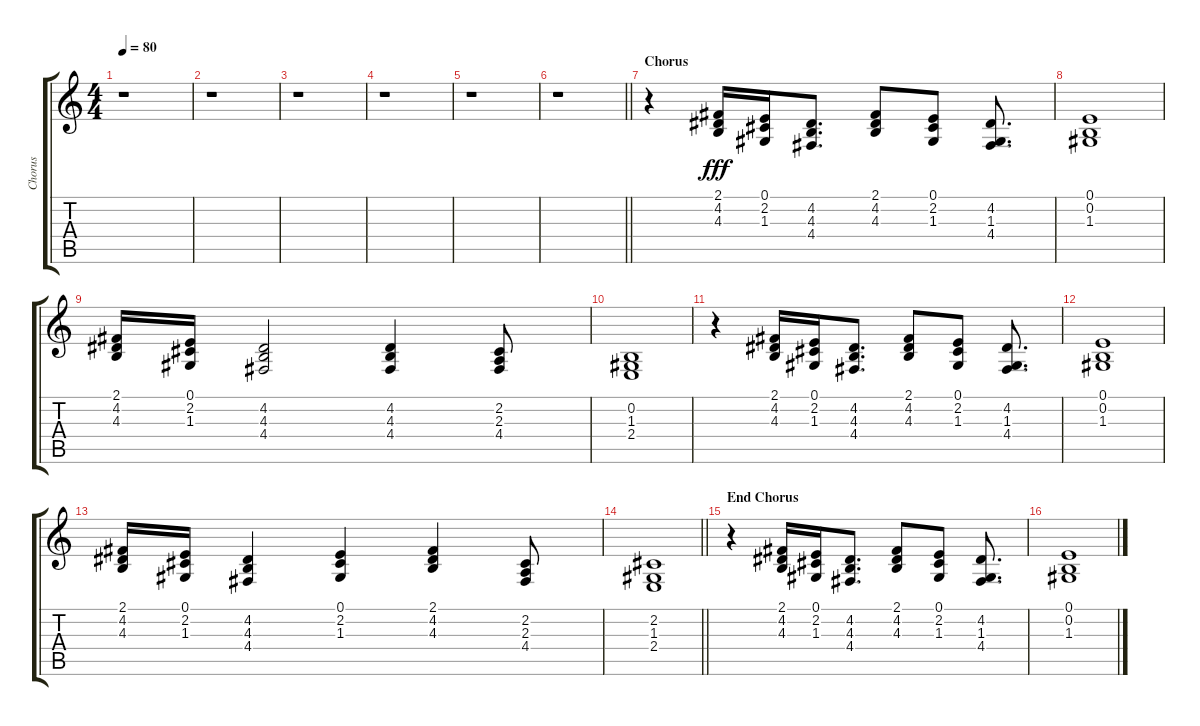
\track ("Chorus" "Chorus") {instrument synthvoice}
\staff {score tabs}
\tuning (E4 B3 G3 D3 A2 E2) {hide}
\ts (4 4)
\tempo 80
\clef g2
\ks c
r.1{dy mf} |
r.1 |
r.1 |
r.1 |
r.1 |
\barLineRight lightlight
r.1 |
\section ("" "Chorus")
r.4 (2.1 4.2 4.3).16{dy fff} (0.1 2.2 1.3).16 (4.2 4.3 4.4).8{d} (2.1 4.2 4.3).8 (0.1 2.2 1.3).8 (4.2 1.3 4.4).8{d} |
(0.1 0.2 1.3).1 |
(2.1 4.2 4.3).16 (0.1 2.2 1.3).16 (4.2 4.3 4.4).2 (4.2 4.3 4.4).4 (2.2 2.3 4.4).8 |
(0.2 1.3 2.4).1 |
r.4 (2.1 4.2 4.3).16 (0.1 2.2 1.3).16 (4.2 4.3 4.4).8{d} (2.1 4.2 4.3).8 (0.1 2.2 1.3).8 (4.2 1.3 4.4).8{d} |
(0.1 0.2 1.3).1 |
(2.1 4.2 4.3).16 (0.1 2.2 1.3).16 (4.2 4.3 4.4).4 (0.1 2.2 1.3).4 (2.1 4.2 4.3).4 (2.2 2.3 4.4).8 |
\barLineRight lightlight
(2.2 1.3 2.4).1 |
\section ("" "End Chorus")
r.4 (2.1 4.2 4.3).16{volume 0} (0.1 2.2 1.3).16 (4.2 4.3 4.4).8{d} (2.1 4.2 4.3).8 (0.1 2.2 1.3).8 (4.2 1.3 4.4).8{d} |
(0.1 0.2 1.3).1
